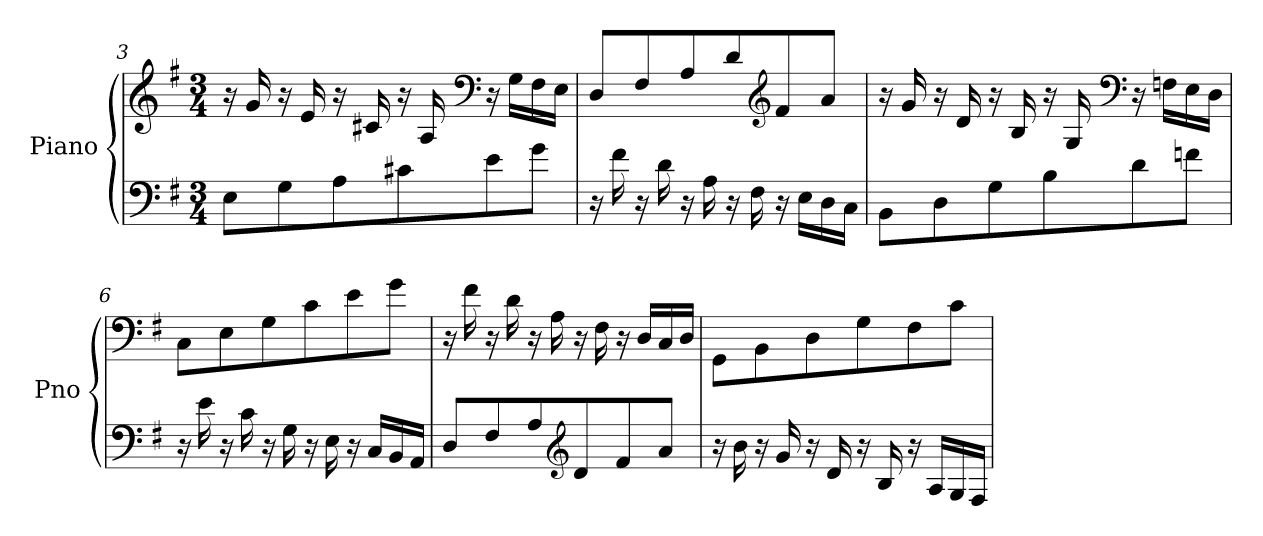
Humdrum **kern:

**kern	**kern
*part1	*part1
*staff2	*staff1
*I"Piano	*
*I'Pno	*
*clefF4	*clefG2
*k[f#]	*k[f#]
*M3/4	*M3/4
=3	=3
8E\L	16r
.	16g/
8G\	16r
.	16e/
8A\	16r
.	16c#X/
8c#X\	16r
.	16A/
*	*clefF4
8e\	16r
.	16G\LL
8g\J	16F#\
.	16E\JJ
!!LO:LB:g=z
=4	=4
16r	8D/L
16f#\	.
16r	8F#/
16d\	.
16r	8A/
16A\	.
16r	8d/
16F#\	.
*	*clefG2
16r	8f#/
16E\LL	.
16D\	8a/J
16C\JJ	.
=5	=5
8BB\L	16r
.	16g/
8D\	16r
.	16d/
8G\	16r
.	16B/
8B\	16r
.	16G/
*	*clefF4
8d\	16r
.	16Fn\LL
8fn\J	16E\
.	16D\JJ
=6	=6
16r	8C\L
16e\	.
16r	8E\
16c\	.
16r	8G\
16G\	.
16r	8c\
16E\	.
16r	8e\
16C/LL	.
16BB/	8g\J
16AA/JJ	.
!!LO:LB:g=z
=7	=7
8D/L	16r
.	16f#\
8F#/	16r
.	16d\
8A/	16r
.	16A\
*clefG2	*
8d/	16r
.	16F#\
8f#/	16r
.	16D/LL
8a/J	16C/
.	16D/JJ
=8	=8
16r	8GG\L
16b\	.
16r	8BB\
16g/	.
16r	8D\
16d/	.
16r	8G\
16B/	.
16r	8F#\
16A/LL	.
16G/	8c\J
16F#/JJ	.
=	=
*-	*-
